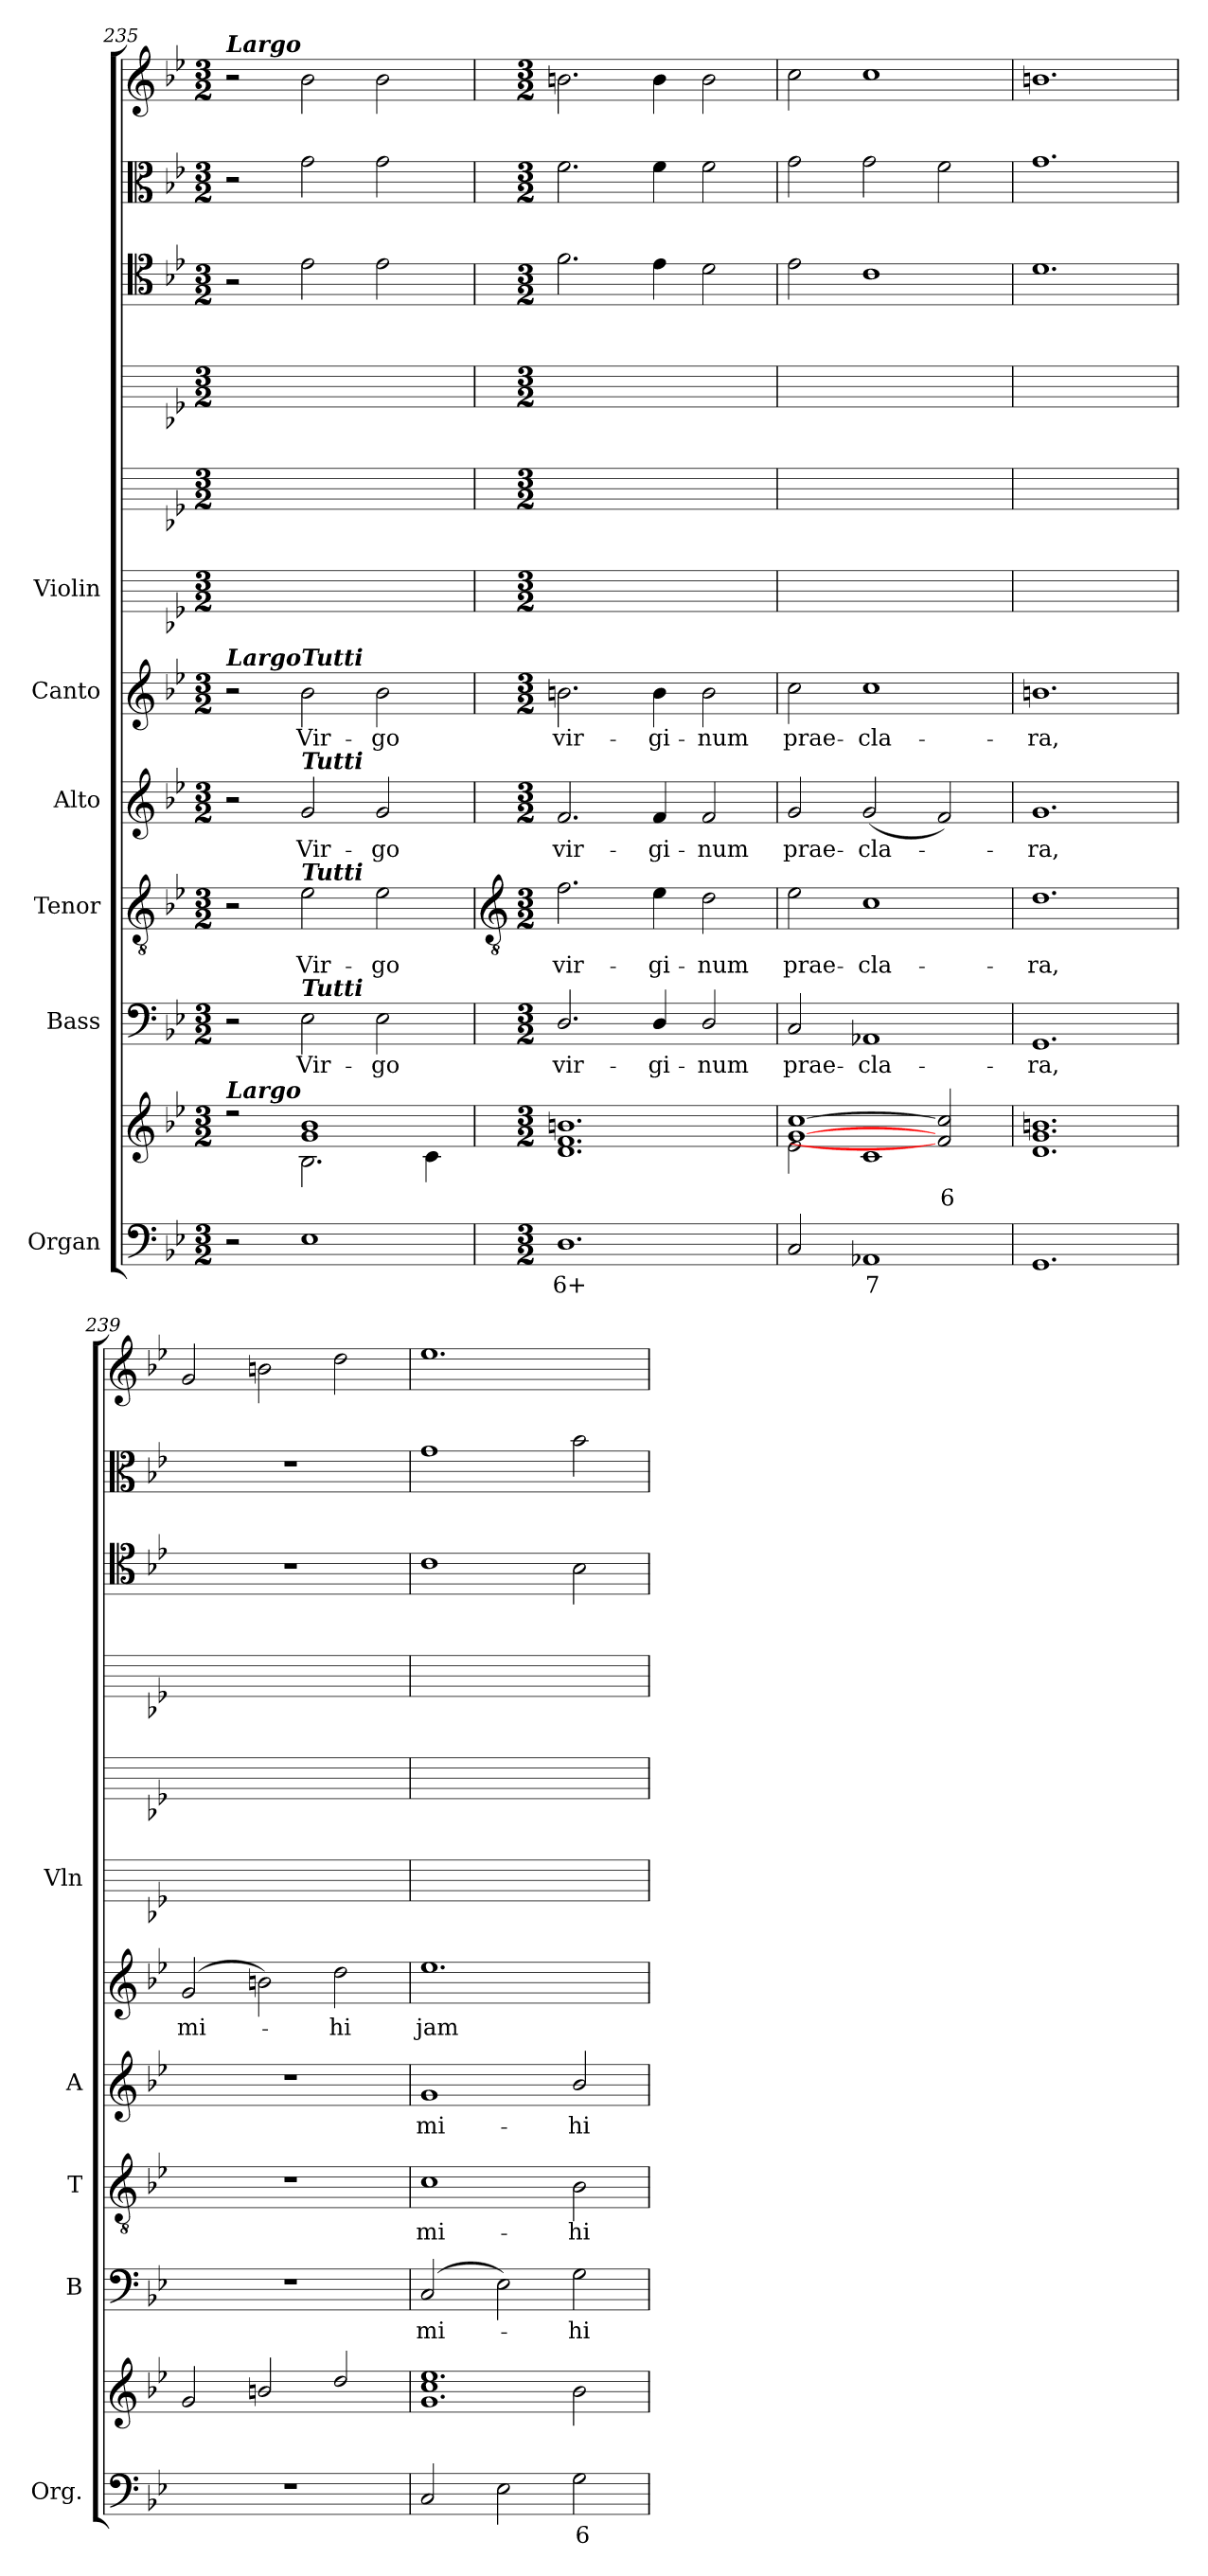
**kern	**text	**kern	**text	**kern	**text	**kern	**text	**kern	**text	**kern	**text	**kern	**kern	**kern	**kern	**kern	**kern
*part6	*part6	*part6	*part6	*part5	*part5	*part4	*part4	*part3	*part3	*part2	*part2	*part1	*part1	*part1	*part1	*part1	*part1
*staff12	*staff12	*staff11	*staff11	*staff10	*staff10	*staff9	*staff9	*staff8	*staff8	*staff7	*staff7	*staff6	*staff5	*staff4	*staff3	*staff2	*staff1
*I"Organ	*	*	*	*I"Bass	*	*I"Tenor	*	*I"Alto	*	*I"Canto	*	*I"Violin	*	*	*	*	*
*I'Org.	*	*	*	*I'B	*	*I'T	*	*I'A	*	*	*	*I'Vln	*	*	*	*	*
*clefF4	*	*clefG2	*	*clefF4	*	*clefGv2	*	*clefG2	*	*clefG2	*	*	*	*	*clefC4	*clefC3	*clefG2
*k[b-e-]	*	*k[b-e-]	*	*k[b-e-]	*	*k[b-e-]	*	*k[b-e-]	*	*k[b-e-]	*	*k[b-e-]	*k[b-e-]	*k[b-e-]	*k[b-e-]	*k[b-e-]	*k[b-e-]
*B-:	*	*B-:	*	*B-:	*	*B-:	*	*B-:	*	*B-:	*	*B-:	*B-:	*B-:	*B-:	*B-:	*B-:
*M3/2	*	*M3/2	*	*M3/2	*	*M3/2	*	*M3/2	*	*M3/2	*	*M3/2	*M3/2	*M3/2	*M3/2	*M3/2	*M3/2
=235	=235	=235	=235	=235	=235	=235	=235	=235	=235	=235	=235	=235	=235	=235	=235	=235	=235
*	*	*^	*	*	*	*	*	*	*	*	*	*	*	*	*	*	*
*	*	*	*^	*	*	*	*	*	*	*	*	*	*	*	*	*	*	*
!	!	!	!	!	!	!	!	!	!	!	!	!	!	!	!	!	!	!	!LO:TX:a:Bi:t=Largo
!	!	!	!	!	!	!	!	!	!	!	!	!LO:TX:a:Bi:t=Largo	!	!	!	!	!	!	!
!	!	!LO:TX:a:Bi:t=Largo	!	!	!	!	!	!	!	!	!	!	!	!	!	!	!	!	!
!	!	!	!	!LO:N:vis=1	!	!	!	!	!	!	!	!	!	!	!	!	!	!	!
2r	.	2r	2ryy	1.ryy	.	2r	.	2r	.	2r	.	2r	.	1.ryy	1.ryy	1.ryy	2r	2r	2r
!	!	!	!	!	!	!	!	!	!	!	!	!LO:TX:a:Bi:t=Tutti	!	!	!	!	!	!	!
!	!	!	!	!	!	!	!	!	!	!LO:TX:a:Bi:t=Tutti	!	!	!	!	!	!	!	!	!
!	!	!	!	!	!	!	!	!LO:TX:a:Bi:t=Tutti	!	!	!	!	!	!	!	!	!	!	!
!	!	!	!	!	!	!LO:TX:a:Bi:t=Tutti	!	!	!	!	!	!	!	!	!	!	!	!	!
!	!	!	!	!	!	!	!LO:LY:b	!	!LO:LY:b	!	!LO:LY:b	!	!LO:LY:b	!	!	!	!	!	!
1E-	.	1g/ 1b-/	2.B-\	.	.	2E-	Vir-	2e-	Vir-	2g	Vir-	2b-	Vir-	.	.	.	2e-	2g	2b-
!	!	!	!	!	!	!	!LO:LY:b	!	!LO:LY:b	!	!LO:LY:b	!	!LO:LY:b	!	!	!	!	!	!
.	.	.	.	.	.	2E-	-go	2e-	-go	2g	-go	2b-	-go	.	.	.	2e-	2g	2b-
.	.	.	4c\	.	.	.	.	.	.	.	.	.	.	.	.	.	.	.	.
!!LO:LB:g=z
=236	=236	=236	=236	=236	=236	=236	=236	=236	=236	=236	=236	=236	=236	=236	=236	=236	=236	=236	=236
*	*	*	*	*	*	*	*	*clefGv2	*	*	*	*	*	*	*	*	*	*	*
*M3/2	*	*M3/2	*	*	*	*M3/2	*	*M3/2	*	*M3/2	*	*M3/2	*	*M3/2	*M3/2	*M3/2	*M3/2	*M3/2	*M3/2
!	!LO:LY:b	!	!LO:N:vis=1	!LO:N:vis=1	!	!	!LO:LY:b	!	!LO:LY:b	!	!LO:LY:b	!	!LO:LY:b	!	!	!	!	!	!
1.D/	6+	1.d/ 1.f/ 1.bn/	1.ryy	1.ryy	.	2.D/	vir-	2.f	vir-	2.f	vir-	2.bn	vir-	1.ryy	1.ryy	1.ryy	2.f	2.f	2.bn
!	!	!	!	!	!	!	!LO:LY:b	!	!LO:LY:b	!	!LO:LY:b	!	!LO:LY:b	!	!	!	!	!	!
.	.	.	.	.	.	4D/	-gi-	4e-	-gi-	4f	-gi-	4b	-gi-	.	.	.	4e-	4f	4b
!	!	!	!	!	!	!	!LO:LY:b	!	!LO:LY:b	!	!LO:LY:b	!	!LO:LY:b	!	!	!	!	!	!
.	.	.	.	.	.	2D/	-num	2d	-num	2f	-num	2b	-num	.	.	.	2d	2f	2b
=237	=237	=237	=237	=237	=237	=237	=237	=237	=237	=237	=237	=237	=237	=237	=237	=237	=237	=237	=237
!	!	!	!	!LO:N:vis=1	!	!	!LO:LY:b	!	!LO:LY:b	!	!LO:LY:b	!	!LO:LY:b	!	!	!	!	!	!
2C	.	[1g/ [1cc/	2e-\	1.ryy	.	2C	prae-	2e-	prae-	2g	prae-	2cc	prae-	1.ryy	1.ryy	1.ryy	2e-	2g	2cc
!	!LO:LY:b	!	!	!	!	!	!LO:LY:b	!	!LO:LY:b	!	!LO:LY:b	!	!LO:LY:b	!	!	!	!	!	!
1AA-X	7	.	1c\	.	.	1AA-X	-cla-	1c	-cla-	(<2g	-cla-	1cc	-cla-	.	.	.	1c	2g	1cc
!	!	!	!	!	!LO:LY:b	!	!	!	!	!	!	!	!	!	!	!	!	!	!
.	.	2f/] 2cc/]	.	.	6	.	.	.	.	2f)	.	.	.	.	.	.	.	2f	.
=238	=238	=238	=238	=238	=238	=238	=238	=238	=238	=238	=238	=238	=238	=238	=238	=238	=238	=238	=238
!	!	!	!LO:N:vis=1	!LO:N:vis=1	!	!	!LO:LY:b	!	!LO:LY:b	!	!LO:LY:b	!	!LO:LY:b	!	!	!	!	!	!
1.GG	.	1.d/ 1.g/ 1.bn/	1.ryy	1.ryy	.	1.GG	-ra,	1.d	-ra,	1.g	ra,	1.bn	-ra,	1.ryy	1.ryy	1.ryy	1.d	1.g	1.bn
=239	=239	=239	=239	=239	=239	=239	=239	=239	=239	=239	=239	=239	=239	=239	=239	=239	=239	=239	=239
!LO:N:vis=1	!	!	!LO:N:vis=1	!LO:N:vis=1	!	!LO:N:vis=1	!	!LO:N:vis=1	!	!LO:N:vis=1	!	!	!LO:LY:b	!	!	!	!LO:N:vis=1	!LO:N:vis=1	!
1.r	.	2g/	1.ryy	1.ryy	.	1.r	.	1.r	.	1.r	.	(<2g	mi-	1.ryy	1.ryy	1.ryy	1.r	1.r	2g
.	.	2bn/	.	.	.	.	.	.	.	.	.	2bn)	.	.	.	.	.	.	2bn
!	!	!	!	!	!	!	!	!	!	!	!	!	!LO:LY:b	!	!	!	!	!	!
.	.	2dd/	.	.	.	.	.	.	.	.	.	2dd	hi	.	.	.	.	.	2dd
=240	=240	=240	=240	=240	=240	=240	=240	=240	=240	=240	=240	=240	=240	=240	=240	=240	=240	=240	=240
!	!	!	!	!LO:N:vis=1	!	!	!LO:LY:b	!	!LO:LY:b	!	!LO:LY:b	!	!LO:LY:b	!	!	!	!	!	!
2C	.	1.g/ 1.ee-/	1cc\	1.ryy	.	(<2C	mi-	1c	mi-	1g	mi-	1.ee-	jam	1.ryy	1.ryy	1.ryy	1c	1g	1.ee-
2E-	.	.	.	.	.	2E-)	.	.	.	.	.	.	.	.	.	.	.	.	.
!	!LO:LY:b	!	!	!	!	!	!LO:LY:b	!	!LO:LY:b	!	!LO:LY:b	!	!	!	!	!	!	!	!
2G	6	.	2b-\	.	.	2G	hi	2B-	-hi	2b-/	-hi	.	.	.	.	.	2B-	2b-	.
*	*	*v	*v	*v	*	*	*	*	*	*	*	*	*	*	*	*	*	*	*
=	=	=	=	=	=	=	=	=	=	=	=	=	=	=	=	=	=
*-	*-	*-	*-	*-	*-	*-	*-	*-	*-	*-	*-	*-	*-	*-	*-	*-	*-
